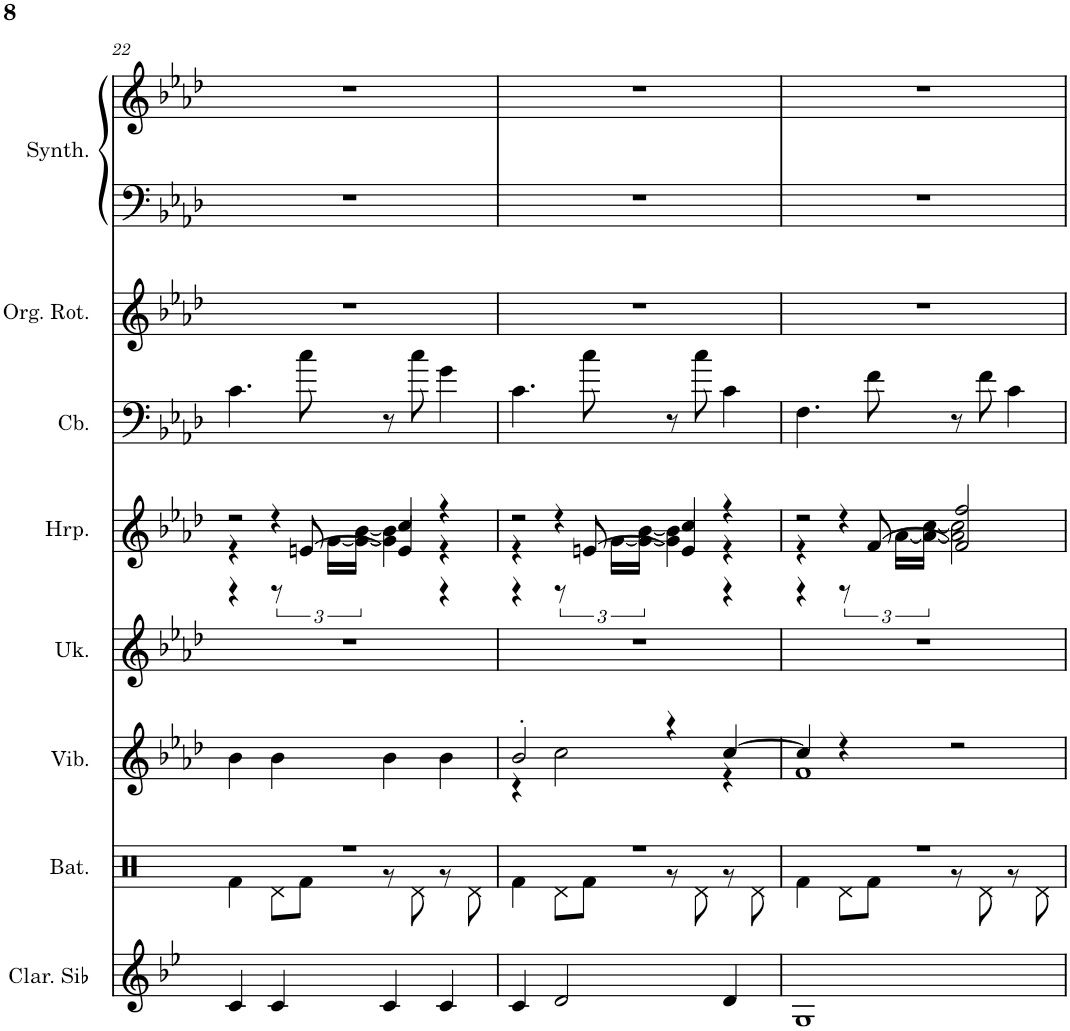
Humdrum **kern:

**kern	**kern	**kern	**kern	**kern	**kern	**kern	**kern	**kern
*part8	*part7	*part6	*part5	*part4	*part3	*part2	*part1	*part1
*staff9	*staff8	*staff7	*staff6	*staff5	*staff4	*staff3	*staff2	*staff1
*I"Clarinette en Sib	*I"Batterie	*I"Vibraphone, Vibraphone	*I"Ukulélé, Acoustic Guitar (nylon)	*I"Harpe	*I"Contrebasse, Acoustic Bass	*I"Orgue rotatif, Rock Organ	*I"Synthétiseur d'instruments à cordes, Synth Strings 2	*
*I'Clar. Sib	*I'Bat.	*I'Vib.	*I'Uk.	*I'Hrp.	*I'Cb.	*I'Org. Rot.	*I'Synth.	*
!!LO:PB:g=z
*clefG2	*clefX	*clefG2	*clefG2	*clefG2	*clefF4	*clefG2	*clefF4	*clefG2
*Trd1c2	*	*	*	*	*Trd7c12	*	*	*
*k[b-e-]	*k[]	*k[b-e-a-d-]	*k[b-e-a-d-]	*k[b-e-a-d-]	*k[b-e-a-d-]	*k[b-e-a-d-]	*k[b-e-a-d-]	*k[b-e-a-d-]
*M4/4	*M4/4	*M4/4	*M4/4	*M4/4	*M4/4	*M4/4	*M4/4	*M4/4
=22	=22	=22	=22	=22	=22	=22	=22	=22
*	*^	*	*	*^	*	*	*	*
*	*	*	*	*	*	*^	*	*	*	*
4c/	1r	4Rf\	4b-\	1r	2r	4r	4r	4.c\	1r	1r	1r
4c/	.	8Rd\L	4b-\	.	.	6r	8r	.	.	.	.
.	.	8Rf\J	.	.	.	.	[8en/	8cc\	.	.	.
.	.	.	.	.	.	[24g\LL	.	.	.	.	.
.	.	.	.	.	.	24g\_ [24b-\JJ	.	.	.	.	.
4c/	.	8r	4b-\	.	4cc/	4g\] 4b-\]	4e/]	8r	.	.	.
.	.	8Rd\	.	.	.	.	.	8cc\	.	.	.
4c/	.	8r	4b-\	.	4r	4r	4r	4g\	.	.	.
.	.	8Rd\	.	.	.	.	.	.	.	.	.
=23	=23	=23	=23	=23	=23	=23	=23	=23	=23	=23	=23
*	*	*	*^	*	*	*	*	*	*	*	*
4c/	1r	4Rf\	2b-'/	4r	1r	2r	4r	4r	4.c\	1r	1r	1r
2d/	.	8Rd\L	.	2cc\	.	.	6r	8r	.	.	.	.
.	.	8Rf\J	.	.	.	.	.	[8en/	8cc\	.	.	.
.	.	.	.	.	.	.	[24g\LL	.	.	.	.	.
.	.	.	.	.	.	.	24g\_ [24b-\JJ	.	.	.	.	.
.	.	8r	4r	.	.	4cc/	4g\] 4b-\]	4e/]	8r	.	.	.
.	.	8Rd\	.	.	.	.	.	.	8cc\	.	.	.
4d/	.	8r	[4cc/	4r	.	4r	4r	4r	4c\	.	.	.
.	.	8Rd\	.	.	.	.	.	.	.	.	.	.
=24	=24	=24	=24	=24	=24	=24	=24	=24	=24	=24	=24	=24
1G	1r	4Rf\	4cc/]	1f	1r	2r	4r	4r	4.F\	1r	1r	1r
.	.	8Rd\L	4r	.	.	.	6r	8r	.	.	.	.
.	.	8Rf\J	.	.	.	.	.	[8f/	8f\	.	.	.
.	.	.	.	.	.	.	[24a-\LL	.	.	.	.	.
.	.	.	.	.	.	.	24a-\_ [24cc\JJ	.	.	.	.	.
.	.	8r	2r	.	.	2ff/	2a-\] 2cc\]	2f/]	8r	.	.	.
.	.	8Rd\	.	.	.	.	.	.	8f\	.	.	.
.	.	8r	.	.	.	.	.	.	4c\	.	.	.
.	.	8Rd\	.	.	.	.	.	.	.	.	.	.
*	*v	*v	*	*	*	*v	*v	*v	*	*	*	*
*	*	*v	*v	*	*	*	*	*	*
=	=	=	=	=	=	=	=	=
*-	*-	*-	*-	*-	*-	*-	*-	*-
